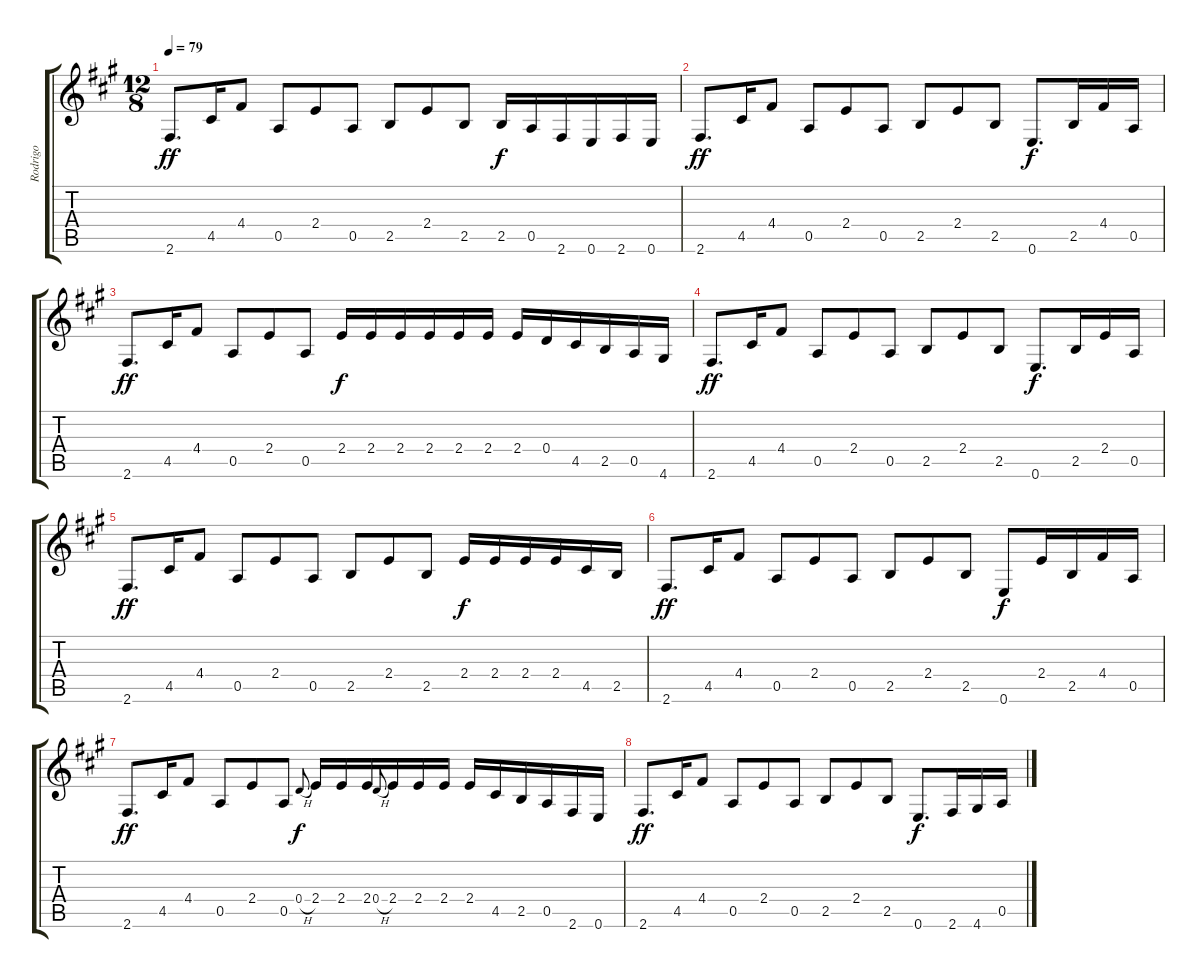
\track ("Rodrigo" "Rodrigo") {instrument acousticguitarnylon}
\staff {score tabs}
\tuning (E4 B3 G3 D3 A2 E2) {hide}
\ts (12 8)
\tempo 79
\clef g2
\ks f#minor
2.6.8{d dy ff} 4.5.16 4.4.8 0.5.8 2.4.8 0.5.8 2.5.8 2.4.8 2.5.8 2.5.16{dy f} 0.5.16 2.6.16 0.6.16 2.6.16 0.6.16 |
2.6.8{d dy ff} 4.5.16 4.4.8 0.5.8 2.4.8 0.5.8 2.5.8 2.4.8 2.5.8 0.6.8{d dy f} 2.5.16 4.4.16 0.5.16 |
2.6.8{d dy ff} 4.5.16 4.4.8 0.5.8 2.4.8 0.5.8 2.4.16{dy f} 2.4.16 2.4.16 2.4.16 2.4.16 2.4.16 2.4.16 0.4.16 4.5.16 2.5.16 0.5.16 4.6.16 |
2.6.8{d dy ff} 4.5.16 4.4.8 0.5.8 2.4.8 0.5.8 2.5.8 2.4.8 2.5.8 0.6.8{d dy f} 2.5.16 2.4.16 0.5.16 |
2.6.8{d dy ff} 4.5.16 4.4.8 0.5.8 2.4.8 0.5.8 2.5.8 2.4.8 2.5.8 2.4.16{dy f} 2.4.16 2.4.16 2.4.16 4.5.16 2.5.16 |
2.6.8{d dy ff} 4.5.16 4.4.8 0.5.8 2.4.8 0.5.8 2.5.8 2.4.8 2.5.8 0.6.8{dy f} 2.4.16 2.5.16 4.4.16 0.5.16 |
2.6.8{d dy ff} 4.5.16 4.4.8 0.5.8 2.4.8 0.5.8 0.4{h}.8{gr onbeat dy f} 2.4.16 2.4.16 2.4.16 0.4{h}.8{gr onbeat} 2.4.16 2.4.16 2.4.16 2.4.16 4.5.16 2.5.16 0.5.16 2.6.16 0.6.16 |
2.6.8{d dy ff} 4.5.16 4.4.8 0.5.8 2.4.8 0.5.8 2.5.8 2.4.8 2.5.8 0.6.8{d dy f} 2.6.16 4.6.16 0.5.16
